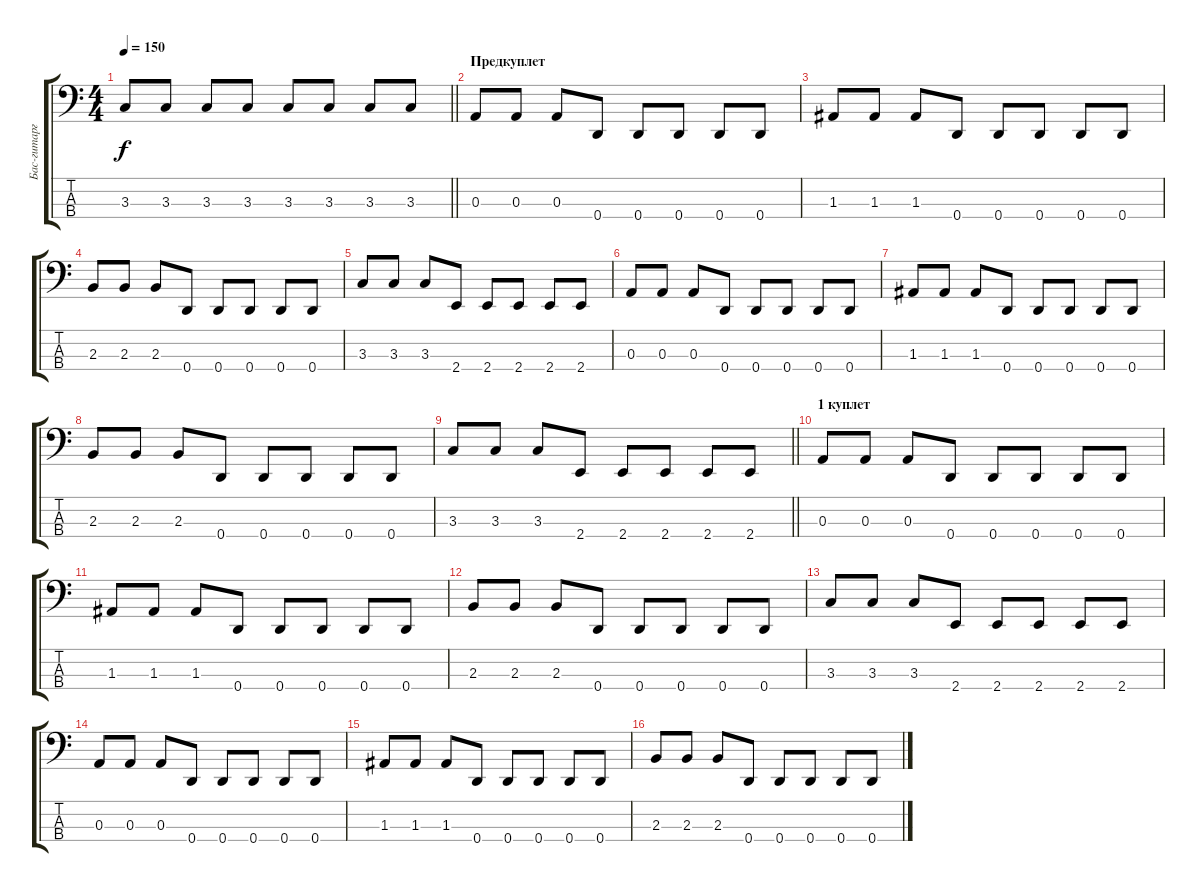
\track ("Бас-гитарга" "Бас-гитарг") {instrument electricbasspick}
\staff {score tabs}
\tuning (G2 D2 A1 D1) {hide}
\ts (4 4)
\tempo 150
\clef f4
\barLineRight lightlight
\ks c
3.3.8{dy f} 3.3.8 3.3.8 3.3.8 3.3.8 3.3.8 3.3.8 3.3.8 |
\section ("" "Предкуплет")
0.3.8 0.3.8 0.3.8 0.4.8 0.4.8 0.4.8 0.4.8 0.4.8 |
1.3.8 1.3.8 1.3.8 0.4.8 0.4.8 0.4.8 0.4.8 0.4.8 |
2.3.8 2.3.8 2.3.8 0.4.8 0.4.8 0.4.8 0.4.8 0.4.8 |
3.3.8 3.3.8 3.3.8 2.4.8 2.4.8 2.4.8 2.4.8 2.4.8 |
0.3.8 0.3.8 0.3.8 0.4.8 0.4.8 0.4.8 0.4.8 0.4.8 |
1.3.8 1.3.8 1.3.8 0.4.8 0.4.8 0.4.8 0.4.8 0.4.8 |
2.3.8 2.3.8 2.3.8 0.4.8 0.4.8 0.4.8 0.4.8 0.4.8 |
\barLineRight lightlight
3.3.8 3.3.8 3.3.8 2.4.8 2.4.8 2.4.8 2.4.8 2.4.8 |
\section ("" "1 куплет")
0.3.8 0.3.8 0.3.8 0.4.8 0.4.8 0.4.8 0.4.8 0.4.8 |
1.3.8 1.3.8 1.3.8 0.4.8 0.4.8 0.4.8 0.4.8 0.4.8 |
2.3.8 2.3.8 2.3.8 0.4.8 0.4.8 0.4.8 0.4.8 0.4.8 |
3.3.8 3.3.8 3.3.8 2.4.8 2.4.8 2.4.8 2.4.8 2.4.8 |
0.3.8 0.3.8 0.3.8 0.4.8 0.4.8 0.4.8 0.4.8 0.4.8 |
1.3.8 1.3.8 1.3.8 0.4.8 0.4.8 0.4.8 0.4.8 0.4.8 |
2.3.8 2.3.8 2.3.8 0.4.8 0.4.8 0.4.8 0.4.8 0.4.8
